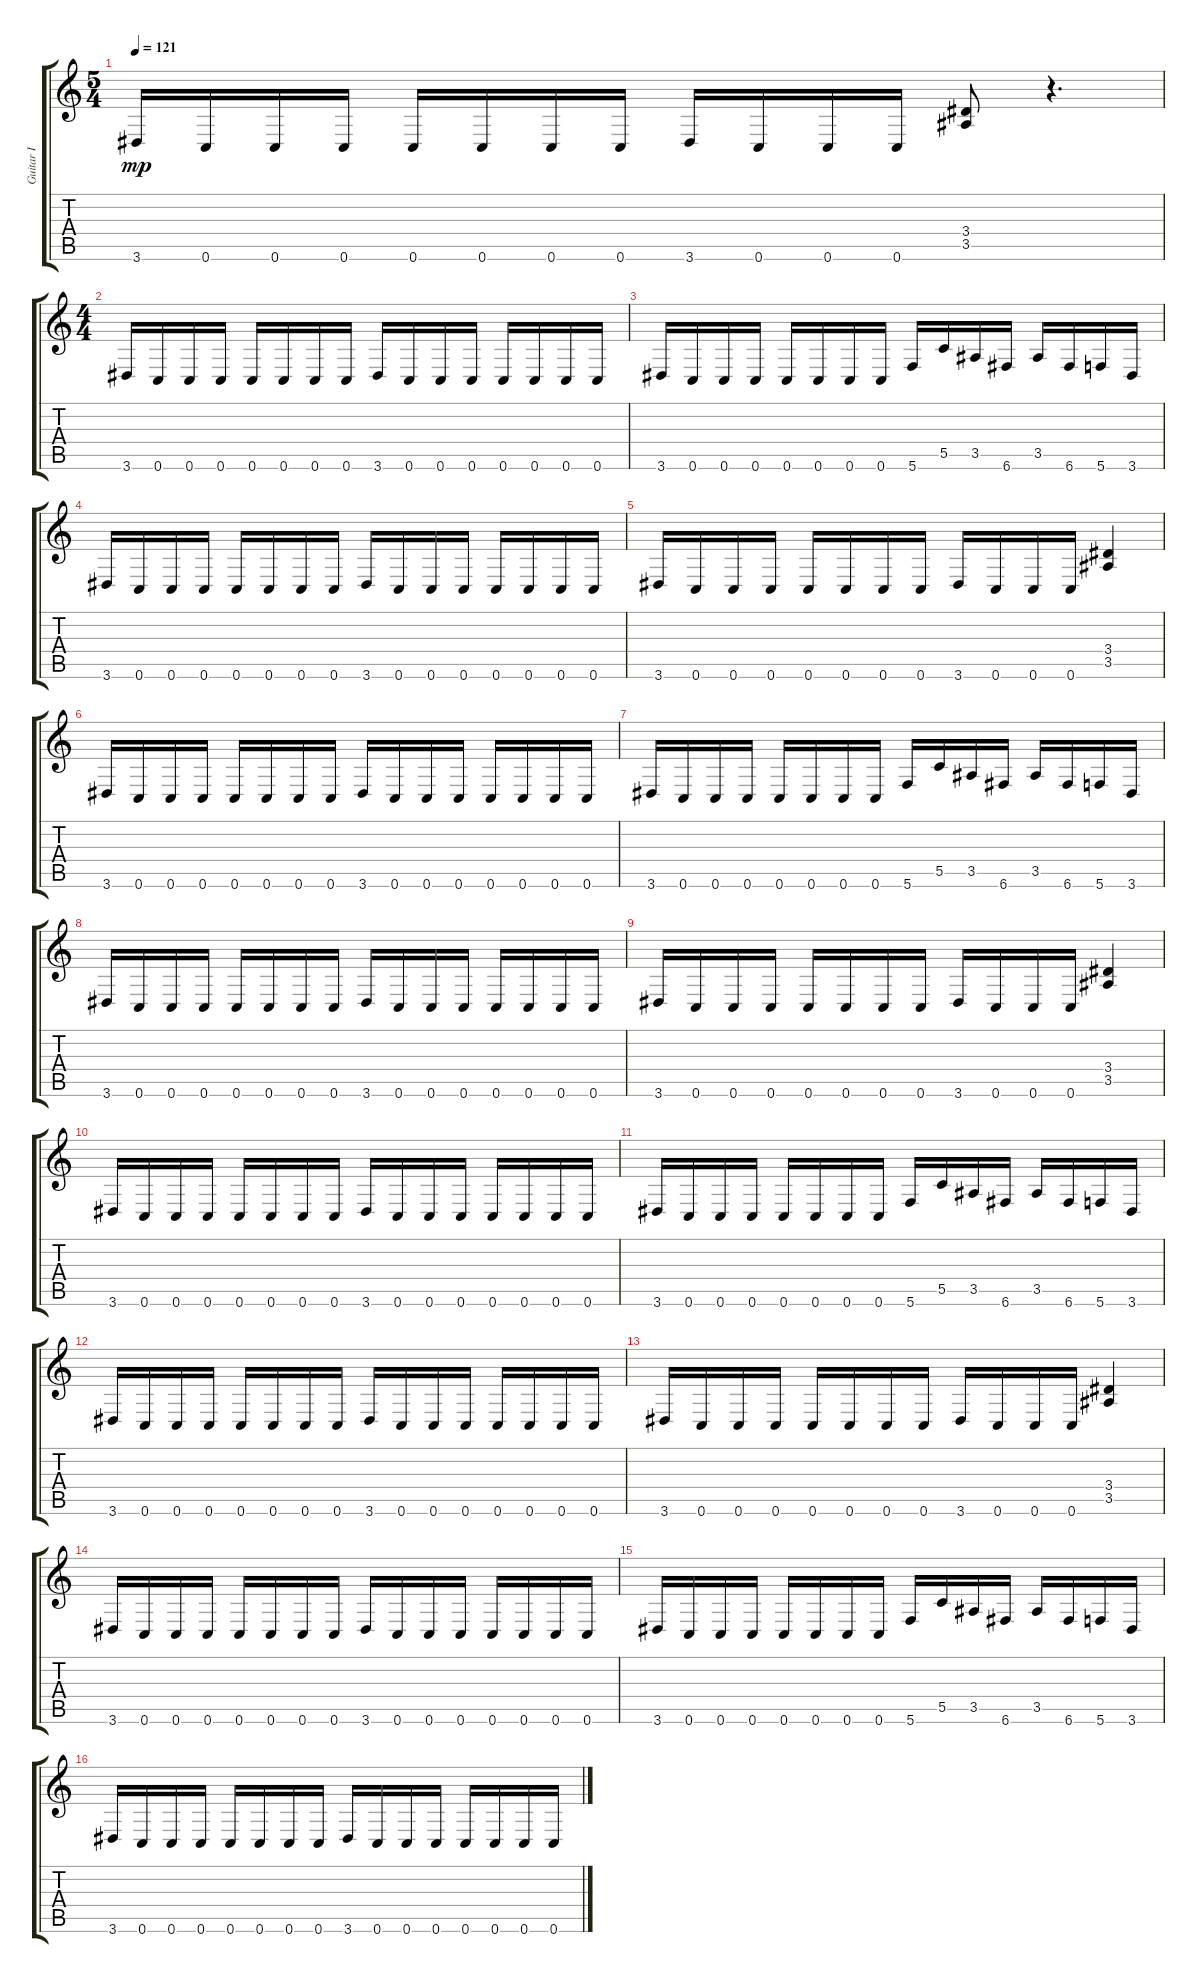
\track ("Guitar I" "Guitar I") {instrument distortionguitar}
\staff {score tabs}
\tuning (D4 A3 F3 C3 G2 C2) {hide}
\ts (5 4)
\tempo 121
\clef g2
\ks c
3.6.16{dy mp} 0.6.16 0.6.16 0.6.16 0.6.16 0.6.16 0.6.16 0.6.16 3.6.16 0.6.16 0.6.16 0.6.16 (3.4 3.5).8 r.4{d} |
\ts (4 4)
3.6.16 0.6.16 0.6.16 0.6.16 0.6.16 0.6.16 0.6.16 0.6.16 3.6.16 0.6.16 0.6.16 0.6.16 0.6.16 0.6.16 0.6.16 0.6.16 |
3.6.16 0.6.16 0.6.16 0.6.16 0.6.16 0.6.16 0.6.16 0.6.16 5.6.16 5.5.16 3.5.16 6.6.16 3.5.16 6.6.16 5.6.16 3.6.16 |
3.6.16 0.6.16 0.6.16 0.6.16 0.6.16 0.6.16 0.6.16 0.6.16 3.6.16 0.6.16 0.6.16 0.6.16 0.6.16 0.6.16 0.6.16 0.6.16 |
3.6.16 0.6.16 0.6.16 0.6.16 0.6.16 0.6.16 0.6.16 0.6.16 3.6.16 0.6.16 0.6.16 0.6.16 (3.4 3.5).4 |
3.6.16 0.6.16 0.6.16 0.6.16 0.6.16 0.6.16 0.6.16 0.6.16 3.6.16 0.6.16 0.6.16 0.6.16 0.6.16 0.6.16 0.6.16 0.6.16 |
3.6.16 0.6.16 0.6.16 0.6.16 0.6.16 0.6.16 0.6.16 0.6.16 5.6.16 5.5.16 3.5.16 6.6.16 3.5.16 6.6.16 5.6.16 3.6.16 |
3.6.16 0.6.16 0.6.16 0.6.16 0.6.16 0.6.16 0.6.16 0.6.16 3.6.16 0.6.16 0.6.16 0.6.16 0.6.16 0.6.16 0.6.16 0.6.16 |
3.6.16 0.6.16 0.6.16 0.6.16 0.6.16 0.6.16 0.6.16 0.6.16 3.6.16 0.6.16 0.6.16 0.6.16 (3.4 3.5).4 |
3.6.16 0.6.16 0.6.16 0.6.16 0.6.16 0.6.16 0.6.16 0.6.16 3.6.16 0.6.16 0.6.16 0.6.16 0.6.16 0.6.16 0.6.16 0.6.16 |
3.6.16 0.6.16 0.6.16 0.6.16 0.6.16 0.6.16 0.6.16 0.6.16 5.6.16 5.5.16 3.5.16 6.6.16 3.5.16 6.6.16 5.6.16 3.6.16 |
3.6.16 0.6.16 0.6.16 0.6.16 0.6.16 0.6.16 0.6.16 0.6.16 3.6.16 0.6.16 0.6.16 0.6.16 0.6.16 0.6.16 0.6.16 0.6.16 |
3.6.16 0.6.16 0.6.16 0.6.16 0.6.16 0.6.16 0.6.16 0.6.16 3.6.16 0.6.16 0.6.16 0.6.16 (3.4 3.5).4 |
3.6.16 0.6.16 0.6.16 0.6.16 0.6.16 0.6.16 0.6.16 0.6.16 3.6.16 0.6.16 0.6.16 0.6.16 0.6.16 0.6.16 0.6.16 0.6.16 |
3.6.16 0.6.16 0.6.16 0.6.16 0.6.16 0.6.16 0.6.16 0.6.16 5.6.16 5.5.16 3.5.16 6.6.16 3.5.16 6.6.16 5.6.16 3.6.16 |
3.6.16 0.6.16 0.6.16 0.6.16 0.6.16 0.6.16 0.6.16 0.6.16 3.6.16 0.6.16 0.6.16 0.6.16 0.6.16 0.6.16 0.6.16 0.6.16
